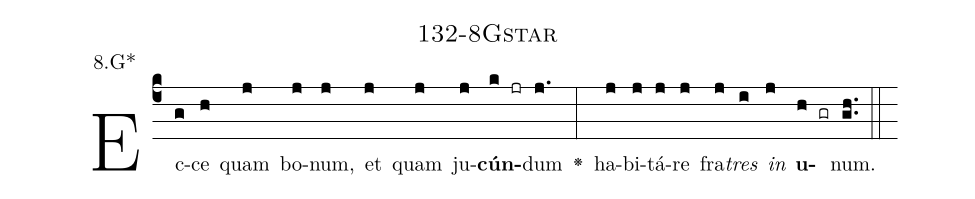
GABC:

name: 132-8Gstar;
annotation: 8.G*;
%%
(c4)Ec(g)ce(h) quam(j) bo(j)num,(j) et(j) quam(j) ju(j)<b>cún</b>(k jr)dum(j.) <v>\greheightstar</v>(:) ha(j)bi(j)tá(j)re(j) fra(j)<i>tres</i>(i) <i>in</i>(j) <b>u</b>(h gr)num.(gh..) (::)


%E(j) u(j) o(i) u(j) a(h) e.(gh..) (::)
